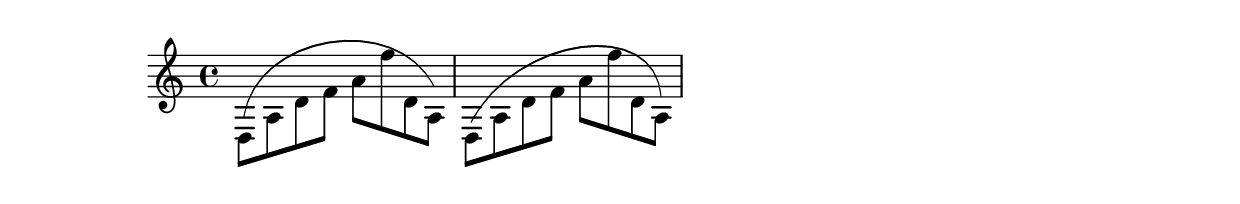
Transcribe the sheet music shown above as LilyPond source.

%% Do not edit this file; it is automatically
%% generated from LSR http://lsr.dsi.unimi.it
%% This file is in the public domain.
\version "2.12.2"

\header {
  lsrtags = "expressive-marks, tweaks-and-overrides"

%% Translation of GIT committish: fa19277d20f8ab0397c560eb0e7b814bd804ecec
  texidoces = "
Se puede hacer que una ligadura de expresión sea asimétrica para
adaptarse mejor a un patrón asimétrico de notas.

"
  doctitlees = "Ligaduras asimétricas"



  texidoc = "
Slurs can be made asymmetric to match an asymmetric pattern of notes
better.

"
  doctitle = "Asymmetric slurs"
} % begin verbatim

slurNotes = { d,8( a' d f a f' d, a) }

\relative c' {
  \stemDown
  \slurUp
  \slurNotes
  \once \override Slur #'eccentricity = #3.0
  \slurNotes
}

